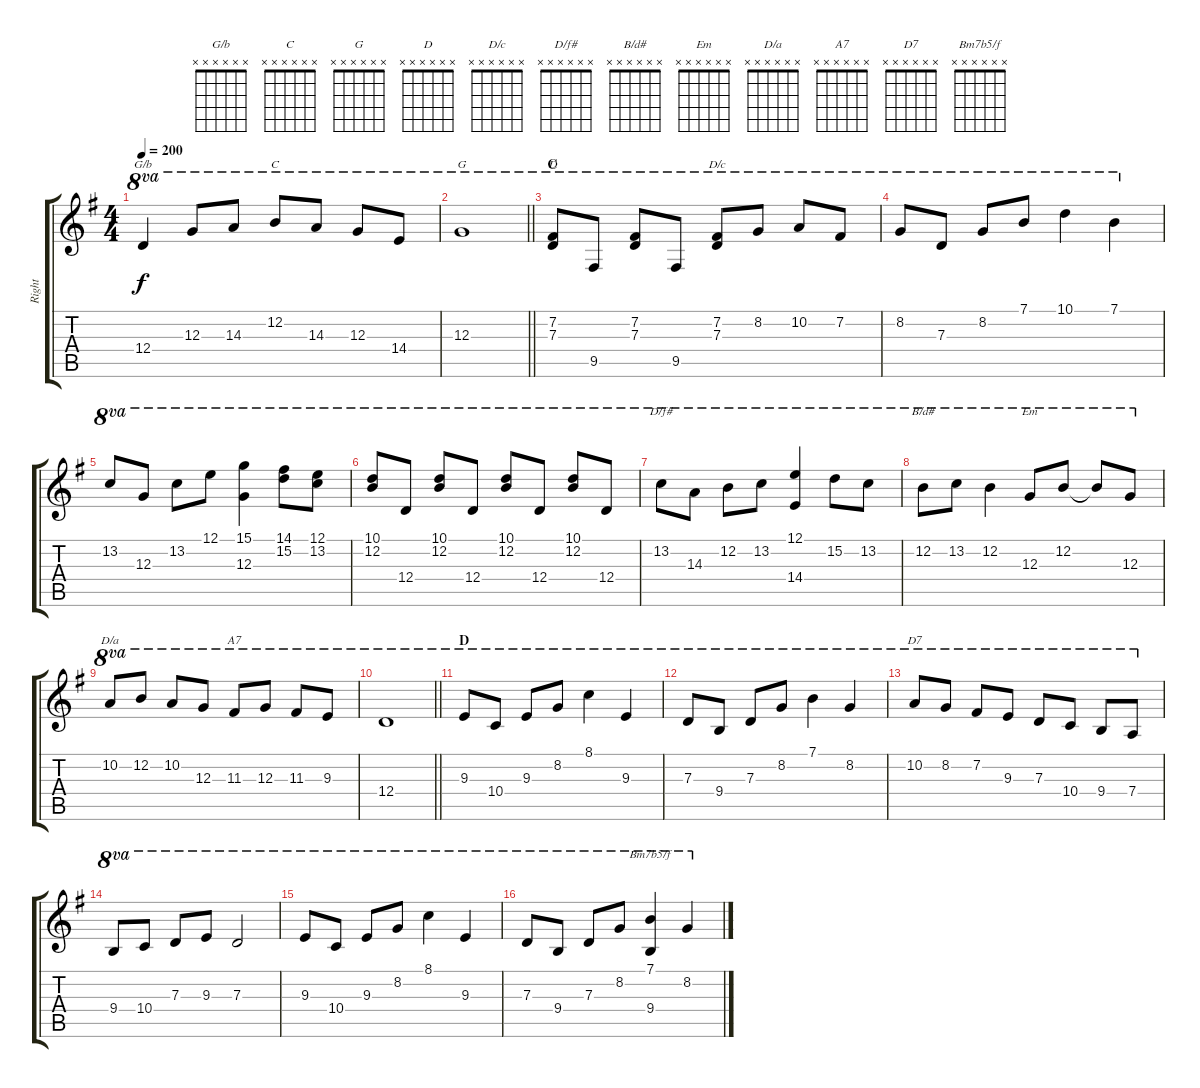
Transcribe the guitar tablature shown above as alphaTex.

\track ("Right" "Right") {instrument acousticgrandpiano}
\staff {score tabs}
\tuning (E5 B4 G4 D4 A3 E3) {hide}
\chord ("G/b" x x x x x x)
\chord ("C" x x x x x x)
\chord ("G" x x x x x x)
\chord ("D" x x x x x x)
\chord ("D/c" x x x x x x)
\chord ("D/f#" x x x x x x)
\chord ("B/d#" x x x x x x)
\chord ("Em" x x x x x x)
\chord ("D/a" x x x x x x)
\chord ("A7" x x x x x x)
\chord ("D7" x x x x x x)
\chord ("Bm7b5/f" x x x x x x)
\ts (4 4)
\tempo 200
\clef g2
\ks g
12.4.4{ch "G/b" ot 8va dy f} 12.3.8{ot 8va} 14.3.8{ot 8va} 12.2.8{ch "C" ot 8va} 14.3.8{ot 8va} 12.3.8{ot 8va} 14.4.8{ot 8va} |
\barLineRight lightlight
12.3.1{ch "G" ot 8va} |
\section ("" "C")
(7.2 7.3).8{ch "D" ot 8va} 9.5.8{ot 8va} (7.2 7.3).8{ot 8va} 9.5.8{ot 8va} (7.2 7.3).8{ch "D/c" ot 8va} 8.2.8{ot 8va} 10.2.8{ot 8va} 7.2.8{ot 8va} |
8.2.8{ot 8va} 7.3.8{ot 8va} 8.2.8{ot 8va} 7.1.8{ot 8va} 10.1.4{ot 8va} 7.1.4{ot 8va} |
13.2.8{ot 8va} 12.3.8{ot 8va} 13.2.8{ot 8va} 12.1.8{ot 8va} (15.1 12.3).4{ot 8va} (14.1 15.2).8{ot 8va} (12.1 13.2).8{ot 8va} |
(10.1 12.2).8{ot 8va} 12.4.8{ot 8va} (10.1 12.2).8{ot 8va} 12.4.8{ot 8va} (10.1 12.2).8{ot 8va} 12.4.8{ot 8va} (10.1 12.2).8{ot 8va} 12.4.8{ot 8va} |
13.2.8{ch "D/f#" ot 8va} 14.3.8{ot 8va} 12.2.8{ot 8va} 13.2.8{ot 8va} (12.1 14.4).4{ot 8va} 15.2.8{ot 8va} 13.2.8{ot 8va} |
12.2.8{ch "B/d#" ot 8va} 13.2.8{ot 8va} 12.2.4{ot 8va} 12.3.8{ch "Em" ot 8va} 12.2.8{ot 8va} 12.2{t}.8{ot 8va} 12.3.8{ot 8va} |
10.2.8{ch "D/a" ot 8va} 12.2.8{ot 8va} 10.2.8{ot 8va} 12.3.8{ot 8va} 11.3.8{ch "A7" ot 8va} 12.3.8{ot 8va} 11.3.8{ot 8va} 9.3.8{ot 8va} |
\barLineRight lightlight
12.4.1{ot 8va} |
\section ("" "D")
9.3.8{ot 8va} 10.4.8{ot 8va} 9.3.8{ot 8va} 8.2.8{ot 8va} 8.1.4{ot 8va} 9.3.4{ot 8va} |
7.3.8{ot 8va} 9.4.8{ot 8va} 7.3.8{ot 8va} 8.2.8{ot 8va} 7.1.4{ot 8va} 8.2.4{ot 8va} |
10.2.8{ch "D7" ot 8va} 8.2.8{ot 8va} 7.2.8{ot 8va} 9.3.8{ot 8va} 7.3.8{ot 8va} 10.4.8{ot 8va} 9.4.8{ot 8va} 7.4.8{ot 8va} |
9.4.8{ot 8va} 10.4.8{ot 8va} 7.3.8{ot 8va} 9.3.8{ot 8va} 7.3.2{ot 8va} |
9.3.8{ot 8va} 10.4.8{ot 8va} 9.3.8{ot 8va} 8.2.8{ot 8va} 8.1.4{ot 8va} 9.3.4{ot 8va} |
7.3.8{ot 8va} 9.4.8{ot 8va} 7.3.8{ot 8va} 8.2.8{ot 8va} (7.1 9.4).4{ch "Bm7b5/f" ot 8va} 8.2.4{ot 8va}
